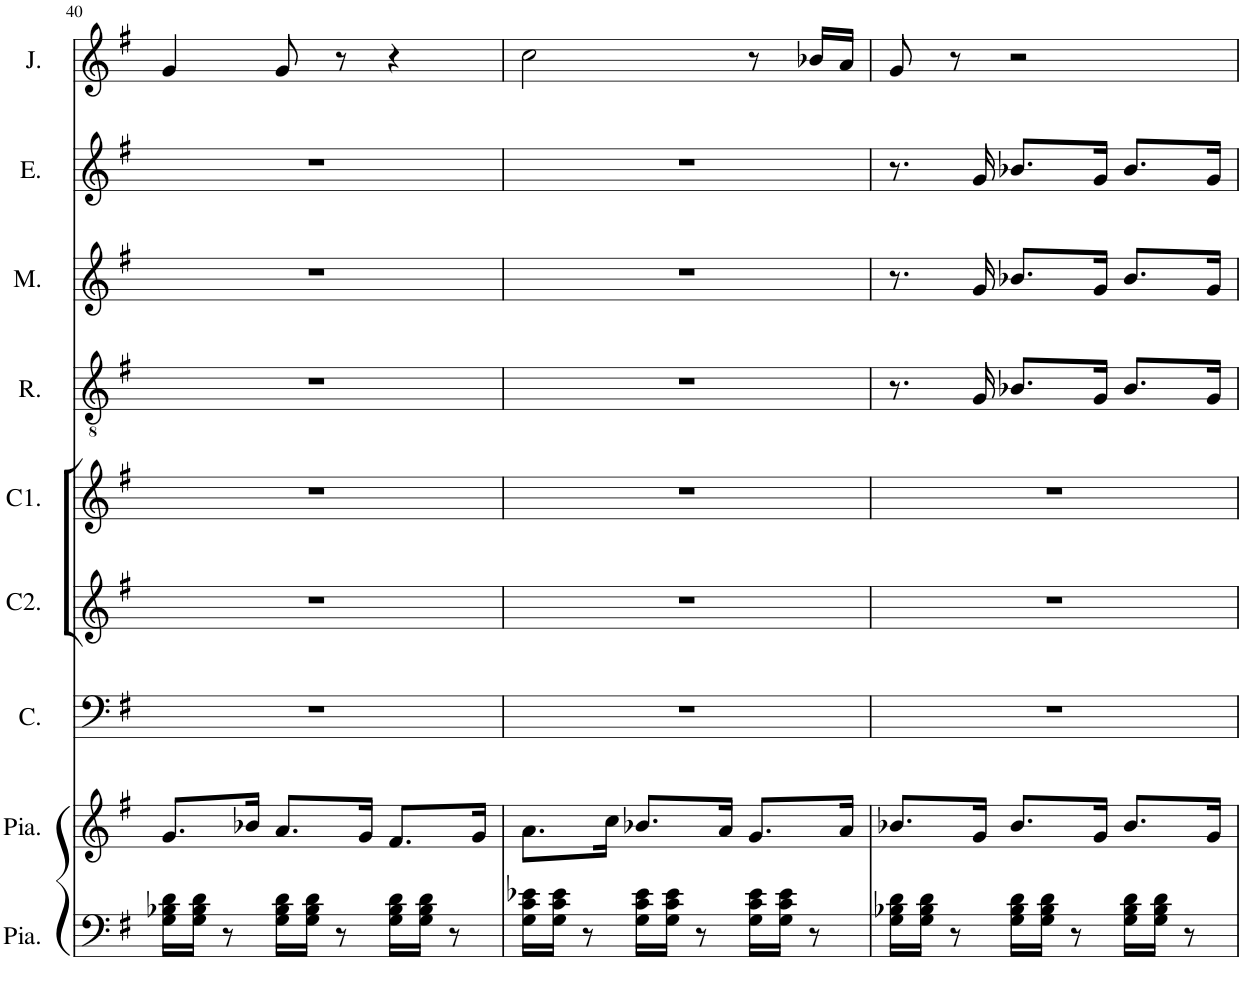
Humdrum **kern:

**kern	**kern	**kern	**kern	**kern	**kern	**kern	**kern	**kern
*part9	*part8	*part7	*part6	*part5	*part4	*part3	*part2	*part1
*staff9	*staff8	*staff7	*staff6	*staff5	*staff4	*staff3	*staff2	*staff1
*I"Piano	*I"Piano	*I"commissionnaire	*I"Choeur2	*I"Choeur1	*I"Raphaël	*I"Mariette	*I"Emma	*I"Jeanne
*I'Pia.	*I'Pia.	*I'C.	*I'C2.	*I'C1.	*I'R.	*I'M.	*I'E.	*I'J.
!!LO:PB:g=z
*clefF4	*clefG2	*clefF4	*clefG2	*clefG2	*clefGv2	*clefG2	*clefG2	*clefG2
*	*	*Trd12c21	*	*	*Trd1c2	*Trd4c7	*Trd1c2	*
*k[f#]	*k[f#]	*k[f#]	*k[f#]	*k[f#]	*k[f#]	*k[f#]	*k[f#]	*k[f#]
*M3/4	*M3/4	*M3/4	*M3/4	*M3/4	*M3/4	*M3/4	*M3/4	*M3/4
=40	=40	=40	=40	=40	=40	=40	=40	=40
16G\ 16B-X\ 16d\LL	8.g/L	2.r	2.r	2.r	2.r	2.r	2.r	4g/
16G\ 16B-\ 16d\JJ	.	.	.	.	.	.	.	.
8r	.	.	.	.	.	.	.	.
.	16b-X/Jk	.	.	.	.	.	.	.
16G\ 16B-\ 16d\LL	8.a/L	.	.	.	.	.	.	8g/
16G\ 16B-\ 16d\JJ	.	.	.	.	.	.	.	.
8r	.	.	.	.	.	.	.	8r
.	16g/Jk	.	.	.	.	.	.	.
16G\ 16B-\ 16d\LL	8.f#/L	.	.	.	.	.	.	4r
16G\ 16B-\ 16d\JJ	.	.	.	.	.	.	.	.
8r	.	.	.	.	.	.	.	.
.	16g/Jk	.	.	.	.	.	.	.
=41	=41	=41	=41	=41	=41	=41	=41	=41
16G\ 16c\ 16e-X\LL	8.a\L	2.r	2.r	2.r	2.r	2.r	2.r	2cc\
16G\ 16c\ 16e-\JJ	.	.	.	.	.	.	.	.
8r	.	.	.	.	.	.	.	.
.	16cc\Jk	.	.	.	.	.	.	.
16G\ 16c\ 16e-\LL	8.b-X/L	.	.	.	.	.	.	.
16G\ 16c\ 16e-\JJ	.	.	.	.	.	.	.	.
8r	.	.	.	.	.	.	.	.
.	16a/Jk	.	.	.	.	.	.	.
16G\ 16c\ 16e-\LL	8.g/L	.	.	.	.	.	.	8r
16G\ 16c\ 16e-\JJ	.	.	.	.	.	.	.	.
8r	.	.	.	.	.	.	.	16b-X/LL
.	16a/Jk	.	.	.	.	.	.	16a/JJ
=42	=42	=42	=42	=42	=42	=42	=42	=42
16G\ 16B-X\ 16d\LL	8.b-X/L	2.r	2.r	2.r	8.r	8.r	8.r	8g/
16G\ 16B-\ 16d\JJ	.	.	.	.	.	.	.	.
8r	.	.	.	.	.	.	.	8r
.	16g/Jk	.	.	.	16G/	16g/	16g/	.
16G\ 16B-\ 16d\LL	8.b-/L	.	.	.	8.B-X/L	8.b-X/L	8.b-X/L	2r
16G\ 16B-\ 16d\JJ	.	.	.	.	.	.	.	.
8r	.	.	.	.	.	.	.	.
.	16g/Jk	.	.	.	16G/Jk	16g/Jk	16g/Jk	.
16G\ 16B-\ 16d\LL	8.b-/L	.	.	.	8.B-/L	8.b-/L	8.b-/L	.
16G\ 16B-\ 16d\JJ	.	.	.	.	.	.	.	.
8r	.	.	.	.	.	.	.	.
.	16g/Jk	.	.	.	16G/Jk	16g/Jk	16g/Jk	.
=	=	=	=	=	=	=	=	=
*-	*-	*-	*-	*-	*-	*-	*-	*-
